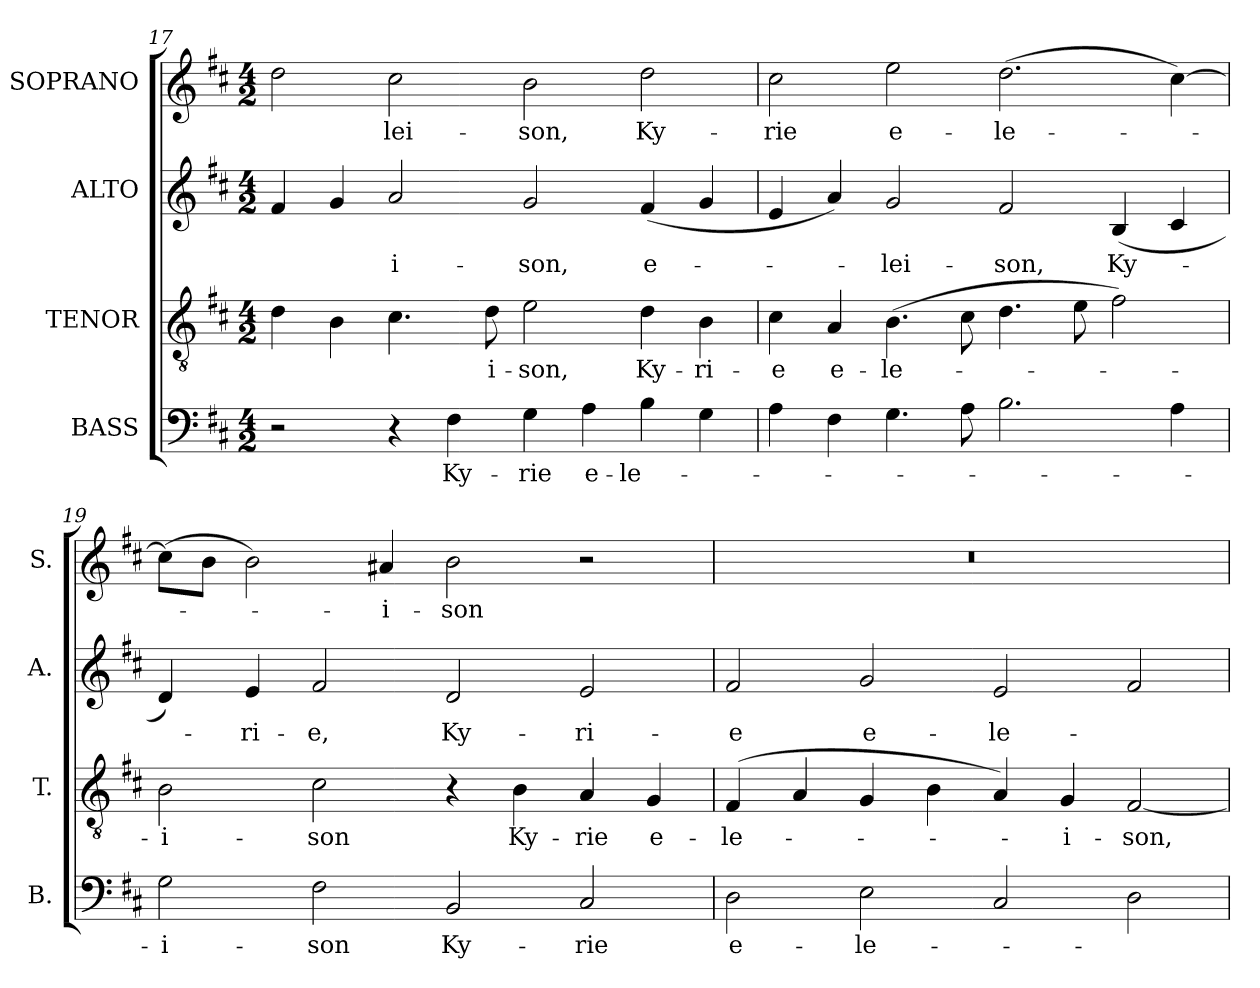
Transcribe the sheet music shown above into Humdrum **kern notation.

**kern	**text	**kern	**text	**kern	**text	**kern	**text
*part4	*part4	*part3	*part3	*part2	*part2	*part1	*part1
*staff4	*staff4	*staff3	*staff3	*staff2	*staff2	*staff1	*staff1
*I"BASS	*	*I"TENOR	*	*I"ALTO	*	*I"SOPRANO	*
*I'B.	*	*I'T.	*	*I'A.	*	*I'S.	*
*clefF4	*	*clefGv2	*	*clefG2	*	*clefG2	*
*	*	*ITrd7c12	*	*	*	*	*
*k[f#c#]	*	*k[f#c#]	*	*k[f#c#]	*	*k[f#c#]	*
*D:	*	*D:	*	*D:	*	*D:	*
*M4/2	*	*M4/2	*	*M4/2	*	*M4/2	*
=17	=17	=17	=17	=17	=17	=17	=17
2r	.	4Di\	.	4f#i/	.	2ddi\	.
.	.	4BBi\	.	4gi/	.	.	.
!	!	!	!	!	!LO:LY:b:color=#000000	!	!
!	!	!	!	!	!	!	!LO:LY:b:color=#000000
4r	.	4.C#i\	.	2ai/	-i-	2cc#i\	-lei-
!	!LO:LY:b:color=#000000	!	!	!	!	!	!
4F#i\	Ky-	.	.	.	.	.	.
!	!	!	!LO:LY:b:color=#000000	!	!	!	!
.	.	8Di\	-i-	.	.	.	.
!	!LO:LY:b:color=#000000	!	!	!	!	!	!
!	!	!	!LO:LY:b:color=#000000	!	!	!	!
!	!	!	!	!	!LO:LY:b:color=#000000	!	!
!	!	!	!	!	!	!	!LO:LY:b:color=#000000
4Gi\	-rie	2Ei\	-son,	2gi/	-son,	2bi\	-son,
!	!LO:LY:b:color=#000000	!	!	!	!	!	!
4Ai\	e-	.	.	.	.	.	.
!	!LO:LY:b:color=#000000	!	!	!	!	!	!
!	!	!	!LO:LY:b:color=#000000	!	!	!	!
!	!	!	!	!	!LO:LY:b:color=#000000	!	!
!	!	!	!	!	!	!	!LO:LY:b:color=#000000
4Bi\	-le-	4Di\	Ky-	(4f#i/	e-	2ddi\	Ky-
!	!	!	!LO:LY:b:color=#000000	!	!	!	!
4Gi\	.	4BBi\	-ri-	4gi/	.	.	.
=18	=18	=18	=18	=18	=18	=18	=18
!	!	!	!LO:LY:b:color=#000000	!	!	!	!
!	!	!	!	!	!	!	!LO:LY:b:color=#000000
4Ai\	.	4C#i\	-e	4ei/	.	2cc#i\	-rie
!	!	!	!LO:LY:b:color=#000000	!	!	!	!
4F#i\	.	4AAi/	e-	4ai/)	.	.	.
!	!	!	!LO:LY:b:color=#000000	!	!	!	!
!	!	!	!	!	!LO:LY:b:color=#000000	!	!
!	!	!	!	!	!	!	!LO:LY:b:color=#000000
4.Gi\	.	(4.BBi\	-le-	2gi/	-lei-	2eei\	e-
8Ai\	.	8C#i\	.	.	.	.	.
!	!	!	!	!	!LO:LY:b:color=#000000	!	!
!	!	!	!	!	!	!	!LO:LY:b:color=#000000
2.Bi\	.	4.Di\	.	2f#i/	-son,	(2.ddi\	-le-
.	.	8Ei\	.	.	.	.	.
!	!	!	!	!	!LO:LY:b:color=#000000	!	!
.	.	2F#i\)	.	(4Bi/	Ky-	.	.
4Ai\	.	.	.	4c#i/	.	[4cc#i\)	.
!!LO:LB:g=z
=19	=19	=19	=19	=19	=19	=19	=19
!	!LO:LY:b:color=#000000	!	!	!	!	!	!
!	!	!	!LO:LY:b:color=#000000	!	!	!	!
2Gi\	-i-	2BBi\	-i-	4di/)	.	(8cc#i\L]	.
.	.	.	.	.	.	8bi\J	.
!	!	!	!	!	!LO:LY:b:color=#000000	!	!
.	.	.	.	4ei/	-ri-	2bi\)	.
!	!LO:LY:b:color=#000000	!	!	!	!	!	!
!	!	!	!LO:LY:b:color=#000000	!	!	!	!
!	!	!	!	!	!LO:LY:b:color=#000000	!	!
2F#i\	-son	2C#i\	-son	2f#i/	-e,	.	.
!	!	!	!	!	!	!	!LO:LY:b:color=#000000
.	.	.	.	.	.	4a#Xi/	-i-
!	!LO:LY:b:color=#000000	!	!	!	!	!	!
!	!	!	!	!	!LO:LY:b:color=#000000	!	!
!	!	!	!	!	!	!	!LO:LY:b:color=#000000
2BBi/	Ky-	4r	.	2di/	Ky-	2bi\	-son
!	!	!	!LO:LY:b:color=#000000	!	!	!	!
.	.	4BBi\	Ky-	.	.	.	.
!	!LO:LY:b:color=#000000	!	!	!	!	!	!
!	!	!	!LO:LY:b:color=#000000	!	!	!	!
!	!	!	!	!	!LO:LY:b:color=#000000	!	!
2C#i/	-rie	4AAi/	-rie	2ei/	-ri-	2r	.
!	!	!	!LO:LY:b:color=#000000	!	!	!	!
.	.	4GGi/	e-	.	.	.	.
=20	=20	=20	=20	=20	=20	=20	=20
!	!LO:LY:b:color=#000000	!	!	!	!	!	!
!	!	!	!LO:LY:b:color=#000000	!	!	!	!
!	!	!	!	!	!LO:LY:b:color=#000000	!LO:N:vis=1	!
2Di\	e-	(4FF#i/	-le-	2f#i/	-e	0r	.
.	.	4AAi/	.	.	.	.	.
!	!LO:LY:b:color=#000000	!	!	!	!	!	!
!	!	!	!	!	!LO:LY:b:color=#000000	!	!
2Ei\	-le-	4GGi/	.	2gi/	e-	.	.
.	.	4BBi\	.	.	.	.	.
!	!	!	!	!	!LO:LY:b:color=#000000	!	!
2C#i/	.	4AAi/)	.	2ei/	-le-	.	.
!	!	!	!LO:LY:b:color=#000000	!	!	!	!
.	.	4GGi/	-i-	.	.	.	.
!	!	!	!LO:LY:b:color=#000000	!	!	!	!
2Di\	.	[2FF#i/	-son,	2f#i/	.	.	.
=	=	=	=	=	=	=	=
*-	*-	*-	*-	*-	*-	*-	*-
